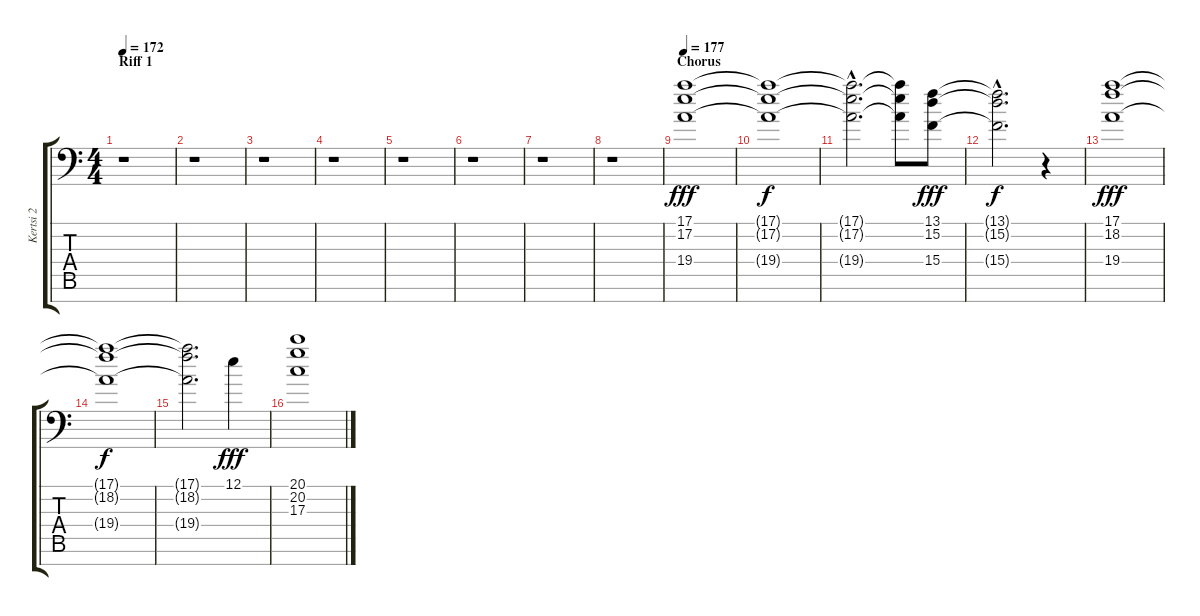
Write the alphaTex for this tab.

\track ("Kertsi 2" "Kertsi 2") {instrument pad2warm}
\staff {score tabs}
\tuning (E4 B3 G3 D3 A2 E2 C-1) {hide}
\ts (4 4)
\section ("" "Riff 1")
\tempo 172
\clef f4
\ks c
r.1{dy fff} |
r.1 |
r.1 |
r.1 |
r.1 |
r.1 |
r.1 |
r.1 |
\section ("" "Chorus")
\tempo 177
(17.1 17.2 19.4).1 |
(17.1{t} 17.2{t} 19.4{t}).1{dy f} |
(17.1{hac t} 17.2{hac t} 19.4{hac t}).2{d} (17.1{t} 17.2{t} 19.4{t}).8 (13.1 15.2 15.4).8{dy fff} |
(13.1{hac t} 15.2{hac t} 15.4{hac t}).2{d dy f} r.4 |
(17.1 18.2 19.4).1{dy fff} |
(17.1{t} 18.2{t} 19.4{t}).1{dy f} |
(17.1{t} 18.2{t} 19.4{t}).2{d} 12.1.4{dy fff} |
(20.1 20.2 17.3).1
